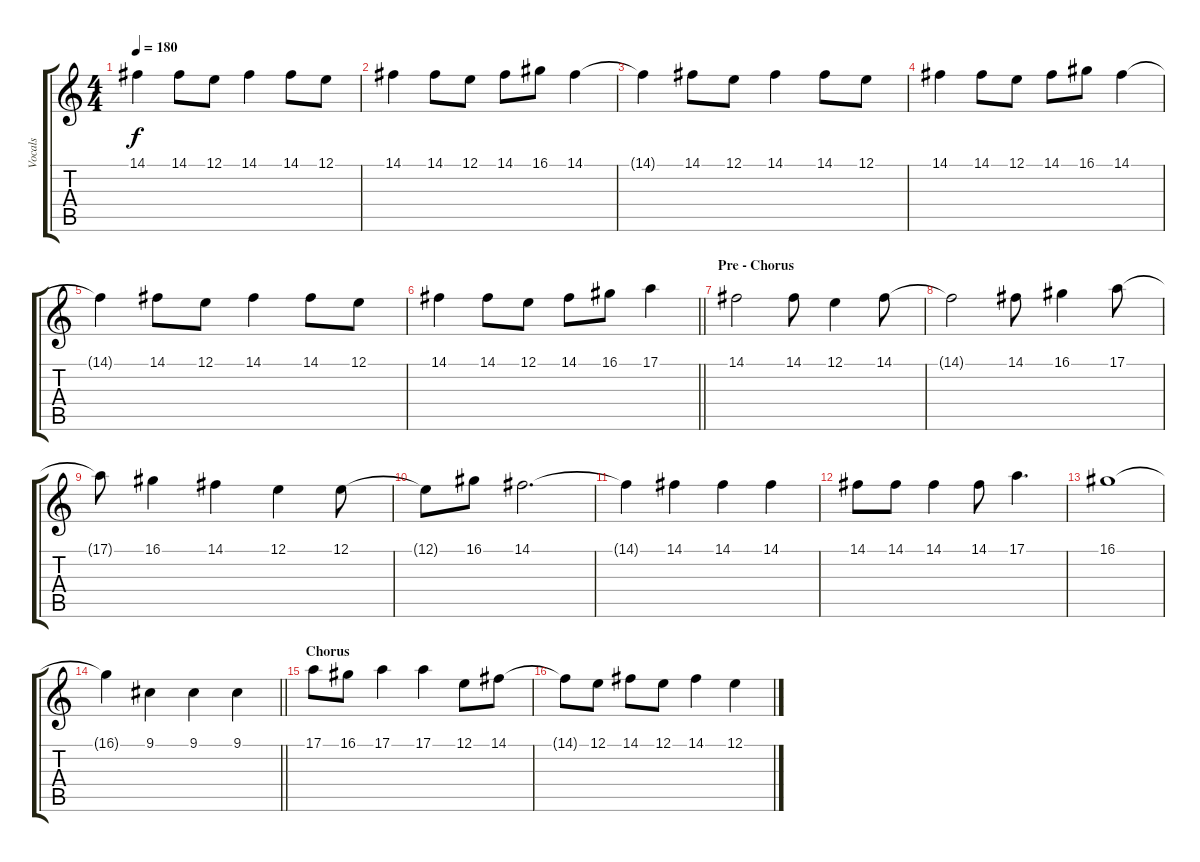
\track ("Vocals" "Vocals") {instrument lead2sawtooth}
\staff {score tabs}
\tuning (E4 B3 G3 D3 A2 E2) {hide}
\ts (4 4)
\tempo 180
\clef g2
\ks c
14.1{t}.4{dy f} 14.1.8 12.1.8 14.1.4 14.1.8 12.1.8 |
14.1.4 14.1.8 12.1.8 14.1.8 16.1.8 14.1.4 |
14.1{t}.4 14.1.8 12.1.8 14.1.4 14.1.8 12.1.8 |
14.1.4 14.1.8 12.1.8 14.1.8 16.1.8 14.1.4 |
14.1{t}.4 14.1.8 12.1.8 14.1.4 14.1.8 12.1.8 |
\barLineRight lightlight
14.1.4 14.1.8 12.1.8 14.1.8 16.1.8 17.1.4 |
\section ("" "Pre - Chorus")
14.1.2 14.1.8 12.1.4 14.1.8 |
14.1{t}.2 14.1.8 16.1.4 17.1.8 |
17.1{t}.8 16.1.4 14.1.4 12.1.4 12.1.8 |
12.1{t}.8 16.1.8 14.1.2{d} |
14.1{t}.4 14.1.4 14.1.4 14.1.4 |
14.1.8 14.1.8 14.1.4 14.1.8 17.1.4{d} |
16.1.1 |
\barLineRight lightlight
16.1{t}.4 9.1.4 9.1.4 9.1.4 |
\section ("" "Chorus")
17.1.8 16.1.8 17.1.4 17.1.4 12.1.8 14.1.8 |
14.1{t}.8 12.1.8 14.1.8 12.1.8 14.1.4 12.1.4
